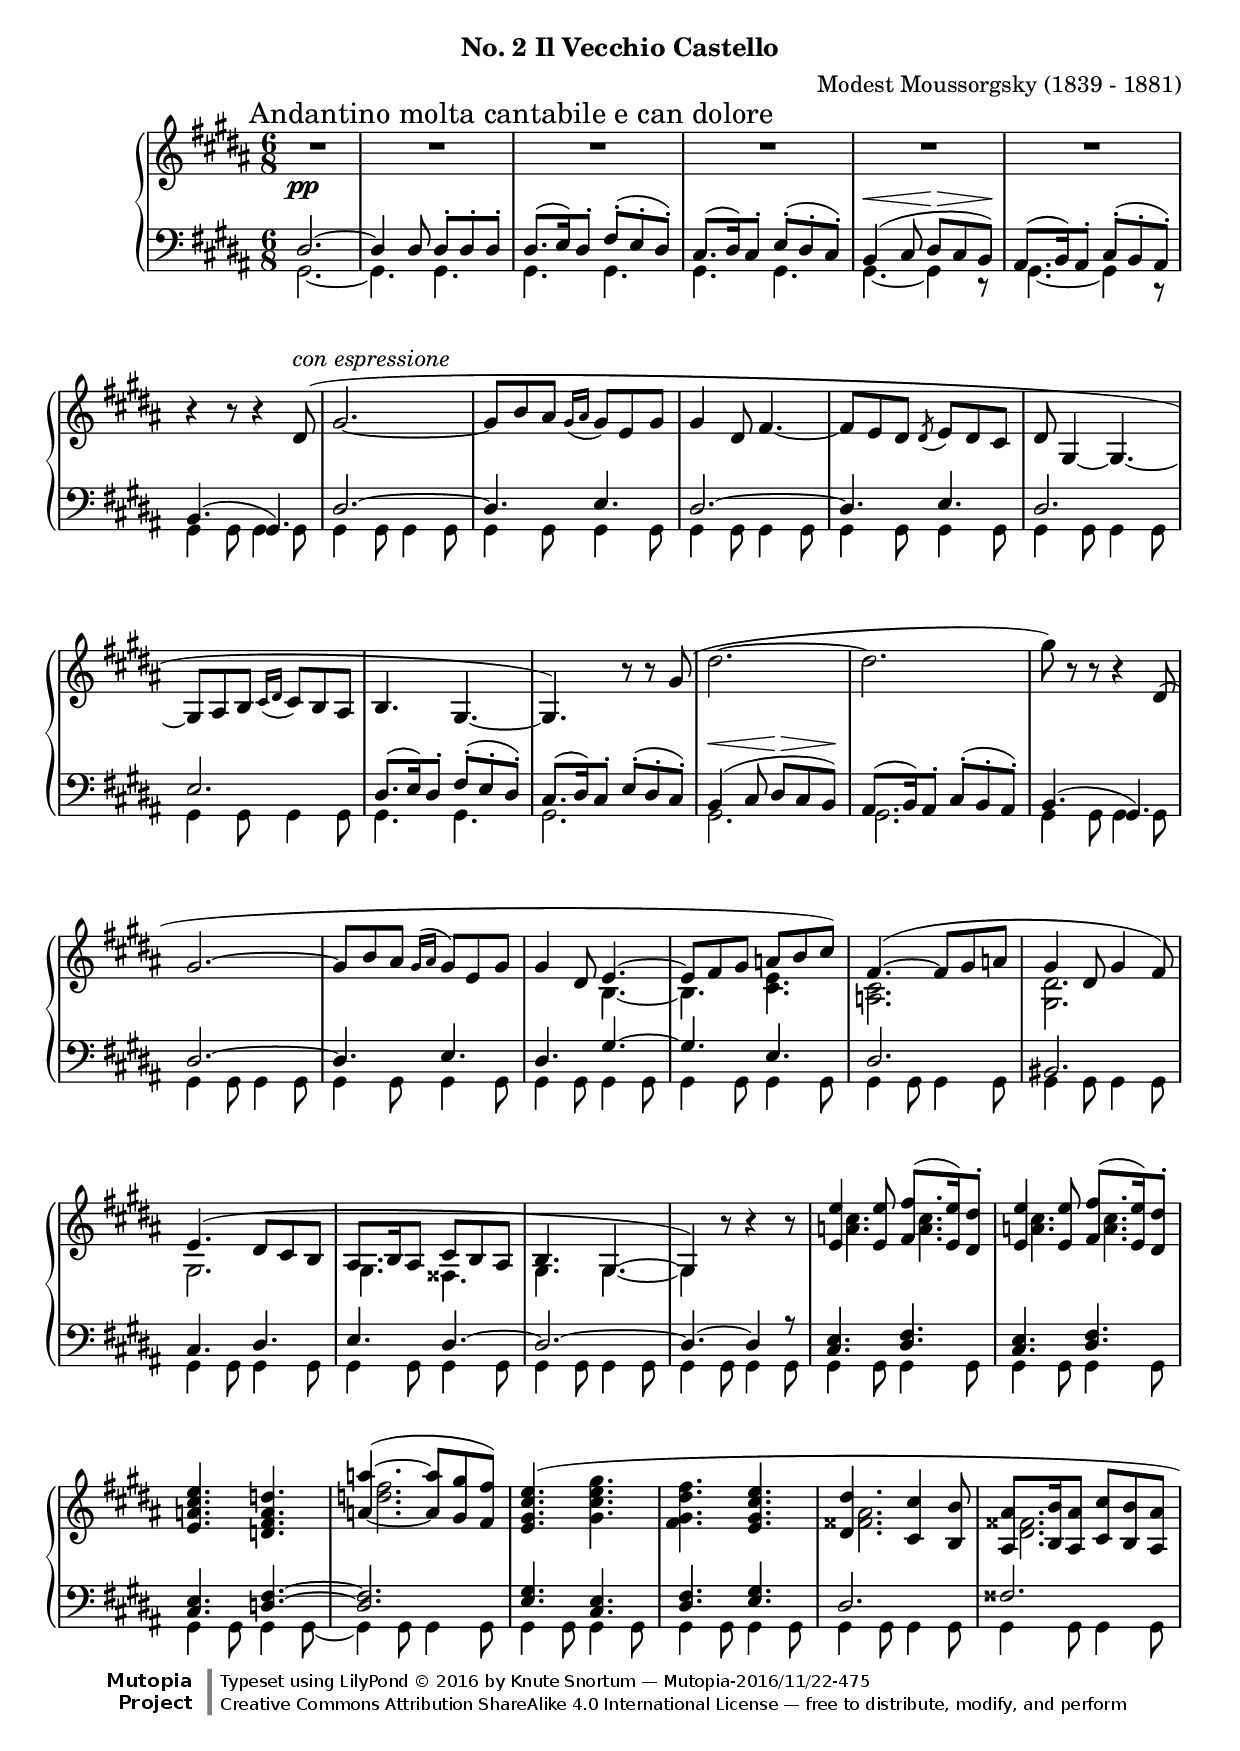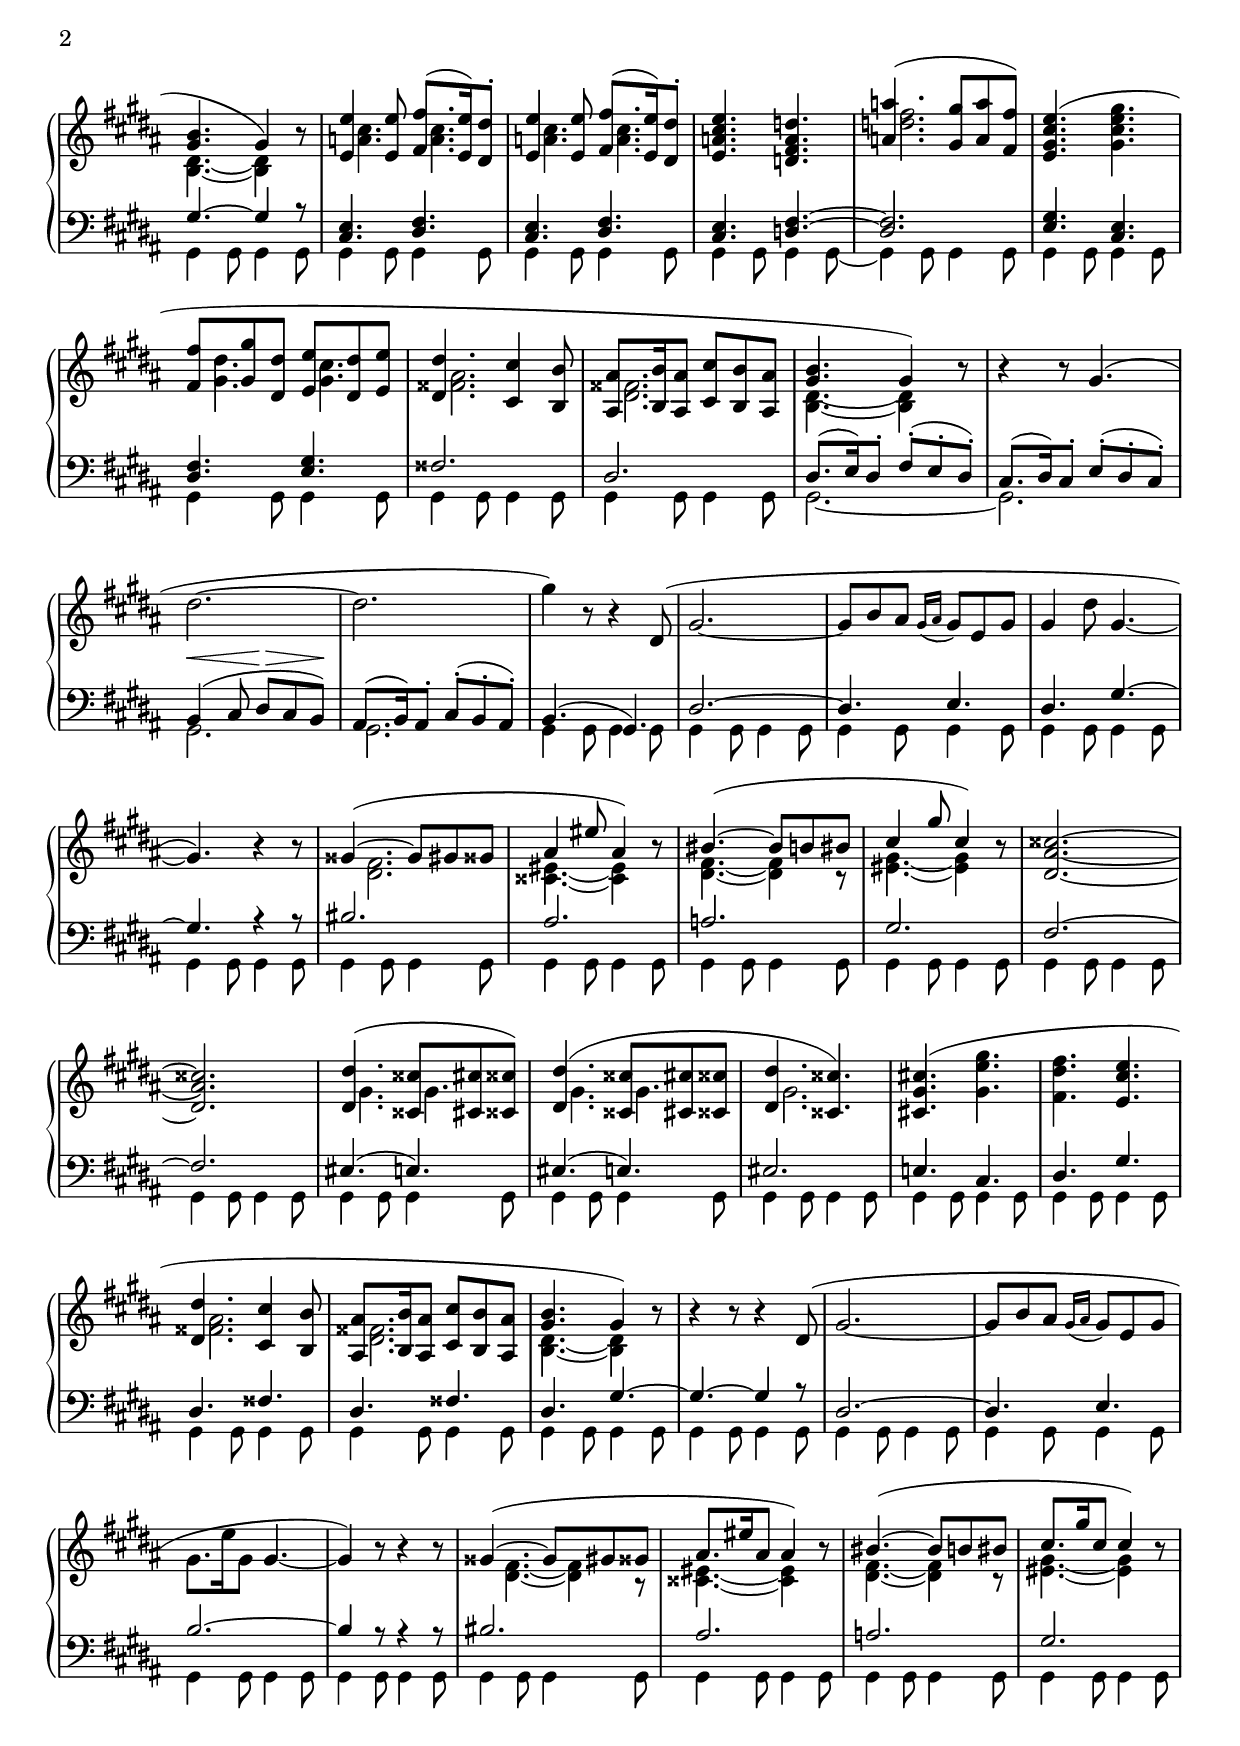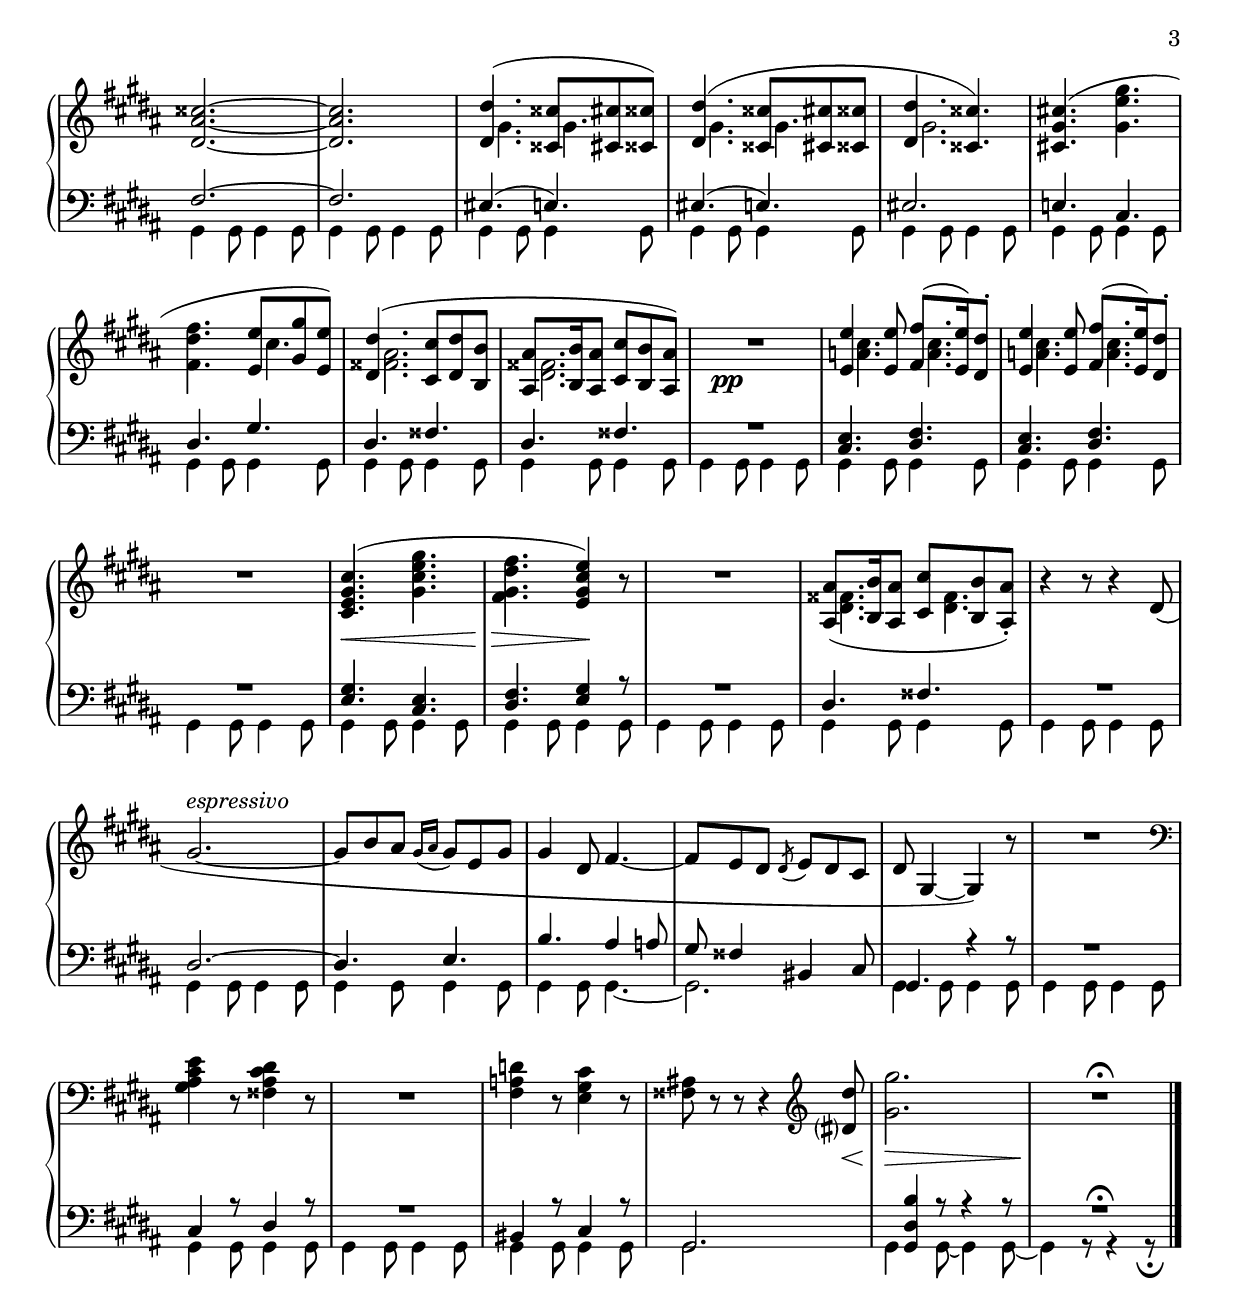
\version "2.18.2"
\language "english"

\header {
  %title        = "No. 2 Il Vecchio Castello"
  composer     = "Modest Moussorgsky (1839 - 1881)"
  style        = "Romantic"
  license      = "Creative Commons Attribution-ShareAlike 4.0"
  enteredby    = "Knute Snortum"
  date         = "1874"
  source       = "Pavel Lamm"

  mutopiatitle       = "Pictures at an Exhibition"
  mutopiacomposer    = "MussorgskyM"
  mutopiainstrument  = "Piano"
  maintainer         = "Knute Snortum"
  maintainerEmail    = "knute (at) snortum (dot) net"
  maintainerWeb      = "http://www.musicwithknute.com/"

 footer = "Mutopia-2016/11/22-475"
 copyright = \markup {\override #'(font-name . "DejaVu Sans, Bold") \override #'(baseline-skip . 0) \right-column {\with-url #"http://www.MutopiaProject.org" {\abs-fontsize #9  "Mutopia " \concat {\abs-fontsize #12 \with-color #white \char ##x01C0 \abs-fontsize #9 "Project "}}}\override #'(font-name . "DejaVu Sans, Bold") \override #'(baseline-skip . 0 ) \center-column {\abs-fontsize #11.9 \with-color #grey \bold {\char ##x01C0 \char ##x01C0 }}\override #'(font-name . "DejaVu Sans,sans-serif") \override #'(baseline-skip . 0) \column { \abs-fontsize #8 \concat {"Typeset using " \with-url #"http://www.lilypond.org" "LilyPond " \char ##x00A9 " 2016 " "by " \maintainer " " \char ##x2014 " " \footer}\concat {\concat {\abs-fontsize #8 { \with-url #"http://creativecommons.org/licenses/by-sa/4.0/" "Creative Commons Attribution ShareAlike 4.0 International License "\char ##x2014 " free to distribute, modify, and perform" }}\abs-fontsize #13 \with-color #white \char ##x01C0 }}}
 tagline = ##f
}

andantino = {
  \once
  \override Score.RehearsalMark.self-alignment-X = #LEFT
  \mark "Andantino molta cantabile e can dolore" 
}

conEspress = \markup { \italic "con espressione" }
espress = \markup { \italic "espressivo" }

forceShiftOn = \override NoteColumn.force-hshift = #1.4
forceShiftOff = \override NoteColumn.force-hshift = #0

highVoice = \relative c' {
  \andantino
  \oneVoice
  | R2. \pp
  | R2. * 5
  | r4 r8 r4 \slurUp ds8 ^ \conEspress (
  
  \barNumberCheck #8
  
  | gs2. ~
  | gs8 b as \appoggiatura { gs16 as } gs8 e gs
  | gs4 ds8 fs4. ~
  | fs8 e ds \acciaccatura { ds8 } e ds cs
  | ds8 gs,4 ~ gs4. ~
  | gs8 as b \appoggiatura { cs16 ds } cs8 b as 
  | b4. gs4. ~ 
  | gs4. ) r8 r gs' (
  
  \barNumberCheck #16
  
  | ds'2. ~
  | ds2.
  | gs8 ) r r r4 \voiceOne ds,8 (
  | gs2. ~
  | gs8 b as \appoggiatura { gs16 as } gs8 e gs
  | gs4 ds8 e4. ~
  | e8 fs gs a b cs )
  | fs,4. ( ~ fs8 gs a
  
  \barNumberCheck #24
  
  | gs4 ds8 gs4 fs8 )
  | e4. ( ds8 cs b
  | as8. b16 as8 cs b as
  | b4. gs4. ~
  | gs4 ) \oneVoice r8 r4 r8
  \voiceOne 
  | <e' e'>4 q8 <fs fs'>8. ( <e e'>16 ) <ds ds'>8-.
  | <e e'>4 q8 <fs fs'>8. ( <e e'>16 ) <ds ds'>8-.
  | <e a cs e>4. <d fs a d>
  
  \barNumberCheck #32
  
  | <a'_~ a'^~>4. ( q8 <gs gs'>8 <fs fs'> )
  \oneVoice 
  | <e gs cs e>4. ( <gs cs e gs>
  | <fs gs ds' fs>4. <e gs cs e>
  \voiceOne
  | <ds ds'>4. <cs cs'>4 <b b'>8
  | <as as'>8. <b b'>16 <as as'>8 <cs cs'> <b b'> <as as'>
  | <gs' b>4. gs4 ) \oneVoice r8
  \voiceOne
  | <e e'>4 q8 <fs fs'>8. ( <e e'>16 ) <ds ds'>8-.
  | <e e'>4 q8 <fs fs'>8. ( <e e'>16 ) <ds ds'>8-.
  
  \barNumberCheck #40
  
  | <e a cs e>4. <d fs a d>
  | <a' a'>4. ( <gs gs'>8 <a a'> <fs fs'> )
  \oneVoice
  | <e gs cs e>4. ( <gs cs e gs>
  \voiceOne
  | <fs fs'>8 <gs gs'> <ds ds'> <e e'> <ds ds'> <e e'>
  | <ds ds'>4. <cs cs'>4 <b b'>8
  | <as as'>8. <b b'>16 <as as'>8 <cs cs'> <b b'> <as as'>
  | <gs' b>4. gs4 ) \oneVoice r8
  | r4 r8 gs4. (
  
  \barNumberCheck #48
  
  | ds'2. ~
  | ds2.
  | gs4 ) r8 r4 ds,8 (
  | gs2. ~
  | gs8 b as \appoggiatura { gs16 as } gs8 e gs
  | gs4 ds'8 gs,4. ~
  | gs4. ) r4 r8
  \voiceOne
  | gss4. ( ~ gss8 gs gss
  
  \barNumberCheck #56
  
  | as4 es'8 as,4 ) \oneVoice r8
  \voiceOne
  | bs4. ( ~ bs8 b bs
  | cs4 gs'8 cs,4 ) \oneVoice r8
  | <ds, as' css>2. ~
  | q
  \voiceOne
  | <ds ds'>4. ( <css css'>8 <cs cs'> <css css'> )
  | <ds ds'>4. ( <css css'>8 <cs cs'> <css css'> 
  | <ds ds'>4. <css css'> )
  
  \barNumberCheck #64
  
  \oneVoice
  | <cs gs' cs>4. ( <gs' e' gs>
  | <fs ds' fs>4. <e cs' e>
  \voiceOne
  | <ds ds'>4. <cs cs'>4 <b b'>8
  | <as as'>8. <b b'>16 <as as'>8 <cs cs'> <b b'> <as as'>
  | <gs' b>4. gs4 ) \oneVoice r8
  | r4 r8 r4 ds8 (
  | gs2. ~
  | gs8 b as \appoggiatura { gs16 as } gs8 e gs
  
  \barNumberCheck #72
  
  | gs8. e'16 gs,8 gs4. ~
  | gs4 ) r8 r4 r8
  \voiceOne
  | gss4. ( ~ gss8 gs gss
  | as8. es'16 as,8 as4 ) \oneVoice r8
  \voiceOne
  | bs4. ( ~ bs8 b bs
  | cs8. gs'16 cs,8 cs4 ) \oneVoice r8
  | <ds, as' css>2. ~
  | q
  
  \barNumberCheck #80
  
  \voiceOne
  | <ds ds'>4. ( <css css'>8 <cs cs'> <css css'> )
  | <ds ds'>4. ( <css css'>8 <cs cs'> <css css'> 
  | <ds ds'>4. <css css'> )
  \oneVoice
  | <cs gs' cs>4. ( <gs' e' gs>
  | <fs ds' fs>4. \voiceOne <e e'>8 <gs gs'> <e e'> )
  | <ds ds'>4. ( <cs cs'>8 <ds ds'> <b b'>
  | <as as'>8. <b b'>16 <as as'>8 <cs cs'> <b b'> <as as'> )
  \oneVoice
  | R2. %{ \pp %} _ \markup { \left-align \dynamic "pp       " } % kludge to get "pp" mark in the right place
  
  \barNumberCheck #88
  
  \voiceOne
  | <e' e'>4 q8 <fs fs'>8. ( <e e'>16 ) <ds ds'>8-.
  | <e e'>4 q8 <fs fs'>8. ( <e e'>16 ) <ds ds'>8-.
  \oneVoice
  | R2.
  | \tag #'layout { <cs e gs cs>4. \< ( } 
    \tag #'midi   { <cs e gs cs>4. ( }
    <gs' cs e gs>
  
  | \tag #'layout { <fs gs ds' fs>4. \> <e gs cs e>4 ) \! } 
    \tag #'midi   { <fs gs ds' fs>4.    <e gs cs e>4 ) }
    r8
  
  | R2.
  | <as, as'>8. ( <b b'>16 <as as'>8 <cs cs'> <b b'> <as as'>-. )
  | r4 r8 r4 ds8 (
  
  \barNumberCheck #96
  
  | gs2. ^ \espress ~
  | gs8 b as \appoggiatura { gs16 as } gs8 e gs
  | gs4 ds8 fs4. ~
  | fs8 e ds \acciaccatura { ds8 } e ds cs
  | ds8 gs,4 ~ gs4 ) r8
  | R2.
  \clef bass
  | <gs as cs e>4 r8 <fss as cs ds>4 r8
  | R2.
  
  \barNumberCheck #104
  
  | <fs a d>4 r8 <e gs cs>4 r8
  | <fss as>8 r8 r r4 \clef treble <ds'? ds'>8 \<
  | <gs gs'>2. \>
  | R2. \! \fermataMarkup
}

upperMiddle = \relative c' {
  | s2. * 8
  | s2. * 8
  | s2. * 4
  | s4. b4. ~
  | b4. <cs e>
  | <cs a>2.
  
  \barNumberCheck #24
  
  | <ds gs,>2.
  | gs,2.
  | gs4. fss 
  | gs4. gs ~
  | gs4 s8 s4 s8
  \forceShiftOn 
  | <cs' a>4. q
  | q4. q
  | s2.
  
  \barNumberCheck #32
  
  | <d fs>2.
  | s2. * 2
  | <fss, as>2.
  | <ds fss>2.
  \forceShiftOff
  | <b ds>4. ~ q4 s8
  \forceShiftOn
  | <cs' a>4. q
  | q4. q
  
  \barNumberCheck #40
  
  | s2.
  | <d fs>2.
  | s2. 
  | <gs, ds'>4. <gs cs>
  | <fss as>2.
  | <ds fss>2.
  \forceShiftOff
  | <b ds>4. ~ q4 s8
  | s2.
  
  \barNumberCheck #48
  
  | s2. * 7
  \forceShiftOn
  | <ds fs>2.
  
  \barNumberCheck #56
  
  \forceShiftOff
  | <css es>4. ~ q4 s8
  | <ds fs>4. ~ q4 r8
  | <es gs>4. ~ q4 s8
  | s2.
  | s2.
  \forceShiftOn
  | gs4. gs
  | gs4. gs
  | gs2.
  
  \barNumberCheck #64
  
  | s2.
  | s2.
  | <fss as>2.
  | <ds fss>2.
  \forceShiftOff
  | <b ds>4. ~ q4 s8
  | s2. * 3
  
  \barNumberCheck #72
  
  | s2.
  | s2.
  \forceShiftOn
  | <ds fs>4. ~ q4 r8
  \forceShiftOff
  | <css es>4. ~ q4 s8
  | <ds fs>4. ~ q4 r8
  | <es gs>4. ~ q4 s8
  | s2. 
  | s2.
  
  \barNumberCheck #80
  
  \forceShiftOn
  | gs4. gs
  | gs4. gs
  | gs2.
  | s2.
  | s4. cs4.
  | <fss, as>2.
  | <ds fss>2.
  | s2.
  
  \barNumberCheck #88
  
  | <a' cs>4. q
  | <a cs>4. q
  | s2. * 4
  | <ds, fss>4. q
  | s2. * 13
}

lowerMiddle = \relative c {
  | ds2. ~
  | ds4 ds8 ds-. ds-. ds-.
  | ds8. ( e16 ) ds8-. fs-. ( e-. ds-. )
  | cs8. ( ds16 ) cs8-. e-. ( ds-. cs-. )
  
  | \tag #'layout { b4 ^\< ( cs8 ds ^\> cs b ) \! }
    \tag #'midi   { b4     ( cs8 ds cs b ) }
  
  | as8. ( b16 ) as8-. cs-. ( b-. as-. )
  | b4. ( gs4. )
  
  \barNumberCheck #8
  
  | ds'2. ~
  | ds4. e
  | ds2. ~
  | ds4. e
  | ds2.
  | e2.
  | ds8. ( e16 ) ds8-. fs-. ( e-. ds-. )
  | cs8. ( ds16 ) cs8-. e-. ( ds-. cs-. )
  
  \barNumberCheck #16
  
  | \tag #'layout { b4 ^\< ( cs8 ds ^\> cs b ) \! }
    \tag #'midi   { b4     ( cs8 ds cs b ) }
  
  | as8. ( b16 ) as8-. cs-. ( b-. as-. )
  | b4. ( gs4. )
  | ds'2. ~
  | ds4. e4.
  | ds4. gs4. ~
  | gs4. e4.
  | ds2.
  
  \barNumberCheck #24
  
  | bs2.
  | cs4. ds
  | e4. ds ~
  | ds2. ~
  | ds4. ~ ds4 r8
  | <cs e>4. <ds fs>
  | <cs e>4. <ds fs>
  | <cs e>4. <d fs> ~
  
  \barNumberCheck #32
  
  | q2.
  | <e gs>4. <cs e>
  | <ds fs>4. <e gs>
  | ds2.
  | fss2.
  | gs4. ~ gs4 r8
  | <cs, e>4. <ds fs>
  | <cs e>4. <ds fs>
  
  \barNumberCheck #40
  
  | <cs e>4. <d fs> ~  
  | q2.
  | <e gs>4. <cs e>
  | <ds fs>4. <e gs>
  | fss2.
  | ds2.
  | ds8. ( e16 ) ds8-. fs-. ( e-. ds-. )
  | cs8. ( ds16 ) cs8-. e-. ( ds-. cs-. )
  
  \barNumberCheck #48
  
  | \tag #'layout { b4 ^\< ( cs8 ds ^\> cs b ) \! }
    \tag #'midi   { b4     ( cs8 ds cs b ) }
  
  | as8. ( b16 ) as8-. cs-. ( b-. as-. )
  | b4. ( gs4. )
  | ds'2. ~
  | ds4. e
  | ds4. gs ~
  | gs4. r4 r8
  | bs2.
  
  \barNumberCheck #56
  
  | as2.
  | a2.
  | gs2.
  | fs2. ~
  | fs2.
  | es4. ( e )
  | es4. ( e )
  | es2.
  
  \barNumberCheck #64
  
  | e4. cs
  | ds4. gs
  | ds4. fss
  | ds4. fss
  | ds4. gs ~
  | gs4. ~ gs4 r8
  | ds2. ~
  | ds4. e
  
  \barNumberCheck #72
  
  | b'2. ~
  | b4 r8 r4 r8
  | bs2.
  | as2.
  | a2.
  | gs2.
  | fs2. ~
  | fs2.
  
  \barNumberCheck #80
  
  | es4. ( e )
  | es4. ( e )
  | es2.
  | e4. cs
  | ds4. gs
  | ds4. fss
  | ds4. fss
  | R2.
  
  \barNumberCheck #88
  
  | <cs e>4. <ds fs>
  | <cs e>4. <ds fs>
  | R2.
  | <e gs>4. <cs e>
  | <ds fs>4. <e gs>4 r8
  | R2.
  | ds4. fss
  | R2.
  
  \barNumberCheck #96
  
  | ds2. ~
  | ds4. e
  | b'4. as4 a8
  | gs8 fss4 bs,4 cs8
  | gs4. r4 r8
  | R2.
  | cs4 r8 ds4 r8
  | R2.
  
  \barNumberCheck #104
  
  | bs4 r8 cs4 r8
  | gs2.
  \forceShiftOn
  | <gs ds' b'>4 r8 r4 r8
  | R2. \fermataMarkup
}

lowVoice = \relative c {
  | gs2. ~
  | gs4. gs
  | gs4. gs 
  | gs4. gs
  | gs4. ~ gs4 r8
  | gs4. ~ gs4 r8
  | gs4 gs8 gs4 gs8 
  
  \barNumberCheck #8
  
  | \repeat unfold 6 { gs4 gs8 gs4 gs8 } 
  | gs4. gs4.
  | gs2. 
  
  \barNumberCheck #16
  
  | gs2.
  | gs2.
  | \repeat unfold 6 { gs4 gs8 gs4 gs8 }
  
  \barNumberCheck #24
  
  | \repeat unfold 7 { gs4 gs8 gs4 gs8 }
  | gs4 gs8 gs4 gs8 ~
  
  \barNumberCheck #32
  
  | \repeat unfold 8 { gs4 gs8 gs4 gs8 }
  
  \barNumberCheck #40
  
  | gs4 gs8 gs4 gs8 ~
  | \repeat unfold 5 { gs4 gs8 gs4 gs8 }
  | gs2. ~
  | gs2.
  
  \barNumberCheck #48
  
  | gs2.
  | gs2.
  | \repeat unfold 6 { gs4 gs8 gs4 gs8 }
  
  \barNumberCheck #56
  
  | \repeat unfold 40 { gs4 gs8 gs4 gs8 }
  
  \barNumberCheck #96
  
  | gs4 gs8 gs4 gs8
  | gs4 gs8 gs4 gs8
  | gs4 gs8 gs4. ~
  | gs2.
  | \repeat unfold 4 { gs4 gs8 gs4 gs8 }
  
  \barNumberCheck #104
  
  | gs4 gs8 gs4 gs8
  | gs2.
  | gs4 gs8 ~ gs4 gs8 ~
  | gs4 r8 r4 r8 \fermata
  \bar "|."
}

global = {
  \key gs \minor
  \time 6/8
  \accidentalStyle piano
}

upper = {
  \clef treble
  \global
  <<
    \new Voice { \voiceOne \highVoice }
    \new Voice { \voiceTwo \upperMiddle }
  >>
}

lower = {
  \clef bass
  \global
  <<
    \new Voice { \voiceThree \lowerMiddle }
    \new Voice { \voiceFour \lowVoice }
  >>
}

\bookpart {
  \header {
    subtitle = "No. 2 Il Vecchio Castello"
  }
  \score {
    \keepWithTag #'layout
    \new PianoStaff <<
      \new Staff = "up" \upper
      \new Staff = "down" \lower
    >>
    \layout {
      \context {
        \Score
        \remove "Bar_number_engraver"
      }
    }
  }
}

% MIDI only
\score {
  \keepWithTag #'midi
  \new PianoStaff <<
    \new Staff = "up" \upper
    \new Staff = "down" \lower
  >>
  \midi {
    \tempo 4. = 60
  }
}
